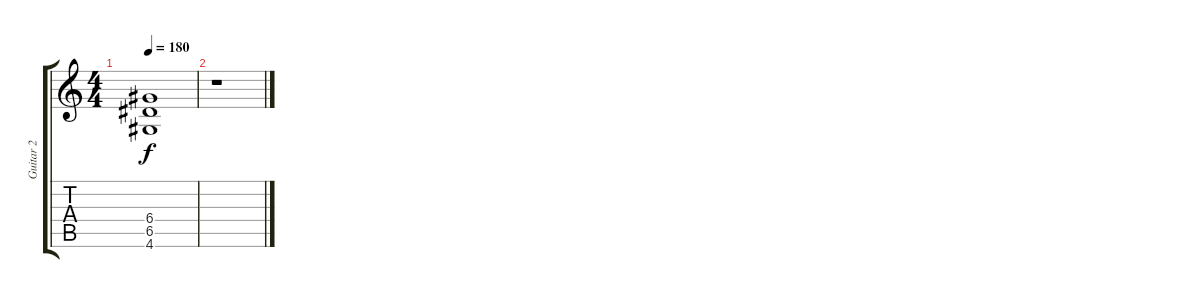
\track ("Guitar 2" "Guitar 2") {instrument distortionguitar}
\staff {score tabs}
\tuning (E4 B3 G3 D3 A2 E2) {hide}
\ts (4 4)
\tempo 180
\clef g2
\ks c
(6.4 6.5 4.6).1{dy f} |
r.1
